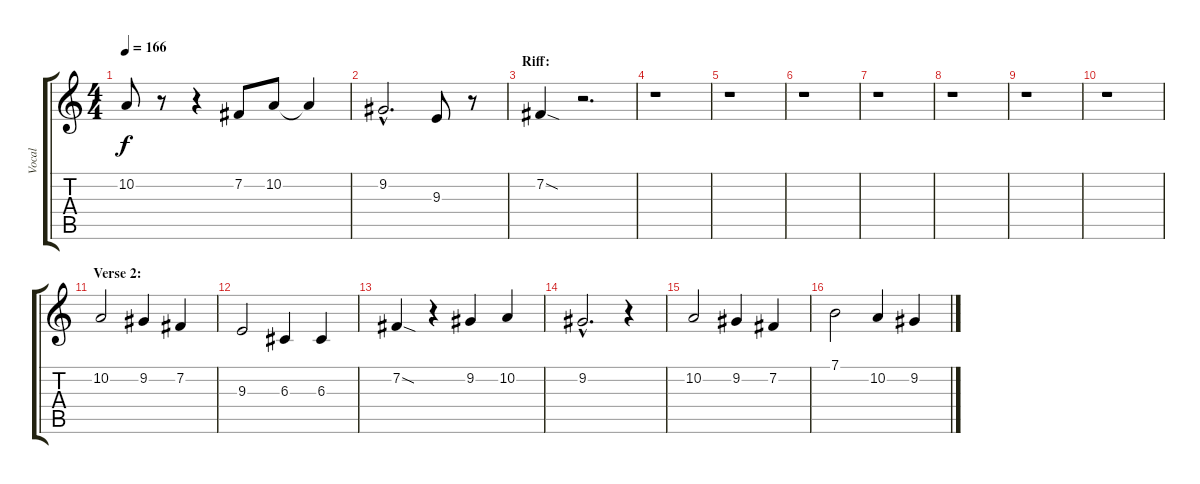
\track ("Vocal" "Vocal") {instrument oboe}
\staff {score tabs}
\tuning (E4 B3 G3 D3 A2 E2) {hide}
\ts (4 4)
\tempo 166
\clef g2
\ks c
10.2.8{dy f} r.8 r.4 7.2.8 10.2.8 10.2{t}.4 |
9.2{hac}.2{d} 9.3.8 r.8 |
\section ("" "Riff:")
7.2{sod}.4 r.2{d} |
r.1 |
r.1 |
r.1 |
r.1 |
r.1 |
r.1 |
r.1 |
\section ("" "Verse 2:")
10.2.2 9.2.4 7.2.4 |
9.3.2 6.3.4 6.3.4 |
7.2{sod}.4 r.4 9.2.4 10.2.4 |
9.2{hac}.2{d} r.4 |
10.2.2 9.2.4 7.2.4 |
7.1.2 10.2.4 9.2.4
